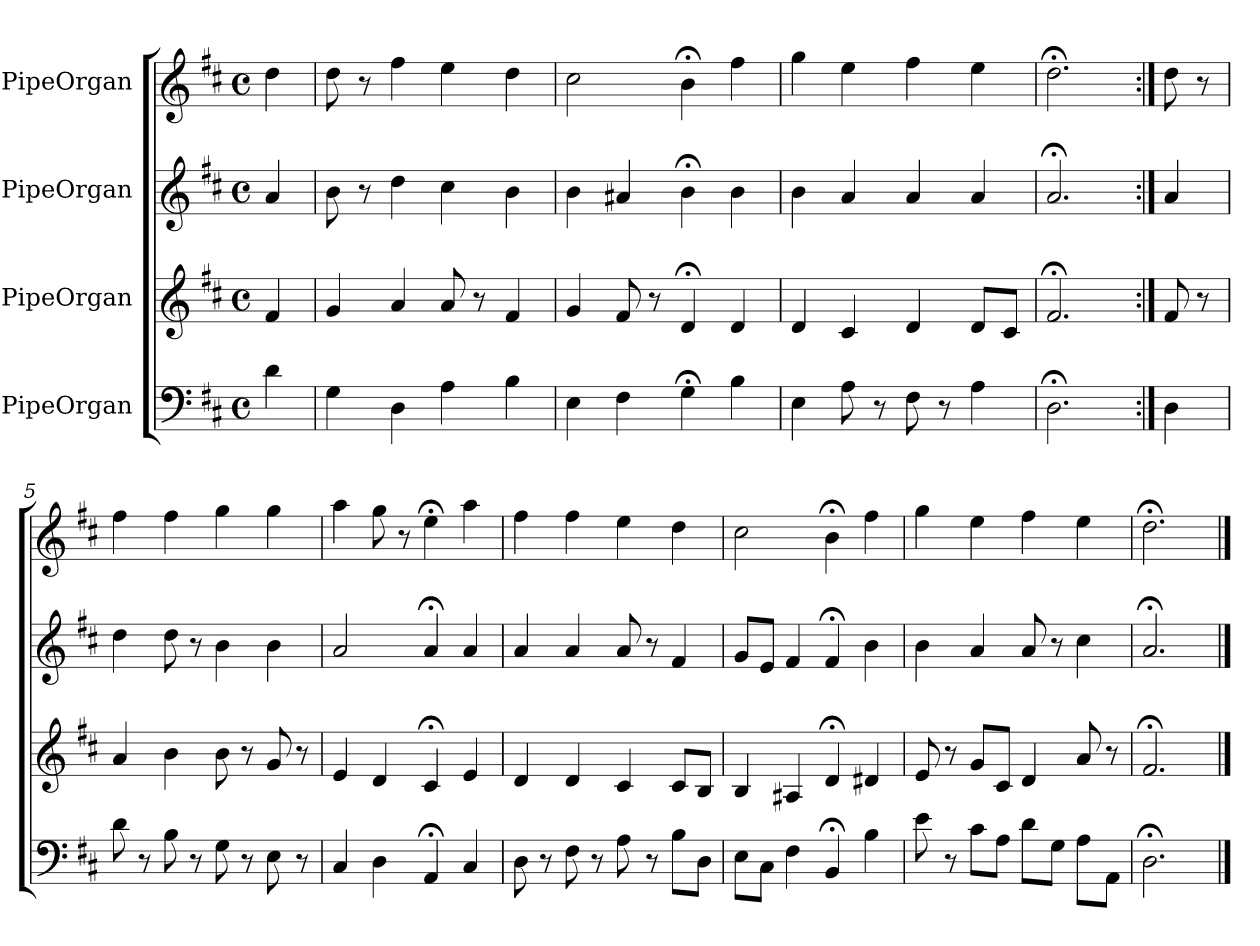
**kern	**kern	**kern	**kern
*part4	*part3	*part2	*part1
*staff4	*staff3	*staff2	*staff1
*I"PipeOrgan	*I"PipeOrgan	*I"PipeOrgan	*I"PipeOrgan
*k[f#c#]	*k[f#c#]	*k[f#c#]	*k[f#c#]
*D:	*D:	*D:	*D:
*M4/4	*M4/4	*M4/4	*M4/4
*met(c)	*met(c)	*met(c)	*met(c)
*MM60	*MM60	*MM60	*MM60
=	=	=	=
4d	4f#	4a	4dd
=1	=1	=1	=1
4G	4g	8b	8dd
.	.	8r	8r
4D	4a	4dd	4ff#
4A	8a	4cc#	4ee
.	8r	.	.
4B	4f#	4b	4dd
=2	=2	=2	=2
4E	4g	4b	2cc#
4F#	8f#	4a#X	.
.	8r	.	.
4G;<	4d;<	4b;<	4b;<
4B	4d	4b	4ff#
=3	=3	=3	=3
4E	4d	4b	4gg
8A	4c#	4a	4ee
8r	.	.	.
8F#	4d	4a	4ff#
8r	.	.	.
4A	8dL	4a	4ee
.	8c#J	.	.
=4	=4	=4	=4
2.D;<	2.f#;<	2.a;<	2.dd;<
=:|!	=:|!	=:|!	=:|!
4D	8f#	4a	8dd
.	8r	.	8r
=5	=5	=5	=5
8d	4a	4dd	4ff#
8r	.	.	.
8B	4b	8dd	4ff#
8r	.	8r	.
8G	8b	4b	4gg
8r	8r	.	.
8E	8g	4b	4gg
8r	8r	.	.
=6	=6	=6	=6
4C#	4e	2a	4aa
4D	4d	.	8gg
.	.	.	8r
4AA;<	4c#;<	4a;<	4ee;<
4C#	4e	4a	4aa
=7	=7	=7	=7
8D	4d	4a	4ff#
8r	.	.	.
8F#	4d	4a	4ff#
8r	.	.	.
8A	4c#	8a	4ee
8r	.	8r	.
8BL	8c#L	4f#	4dd
8DJ	8BJ	.	.
=8	=8	=8	=8
8EL	4B	8gL	2cc#
8C#J	.	8eJ	.
4F#	4A#X	4f#	.
4BB;<	4d;<	4f#;<	4b;<
4B	4d#X	4b	4ff#
=9	=9	=9	=9
8e	8e	4b	4gg
8r	8r	.	.
8c#L	8gL	4a	4ee
8AJ	8c#J	.	.
8dL	4d	8a	4ff#
8GJ	.	8r	.
8AL	8a	4cc#	4ee
8AAJ	8r	.	.
=10	=10	=10	=10
2.D;<	2.f#;<	2.a;<	2.dd;<
==	==	==	==
*-	*-	*-	*-
